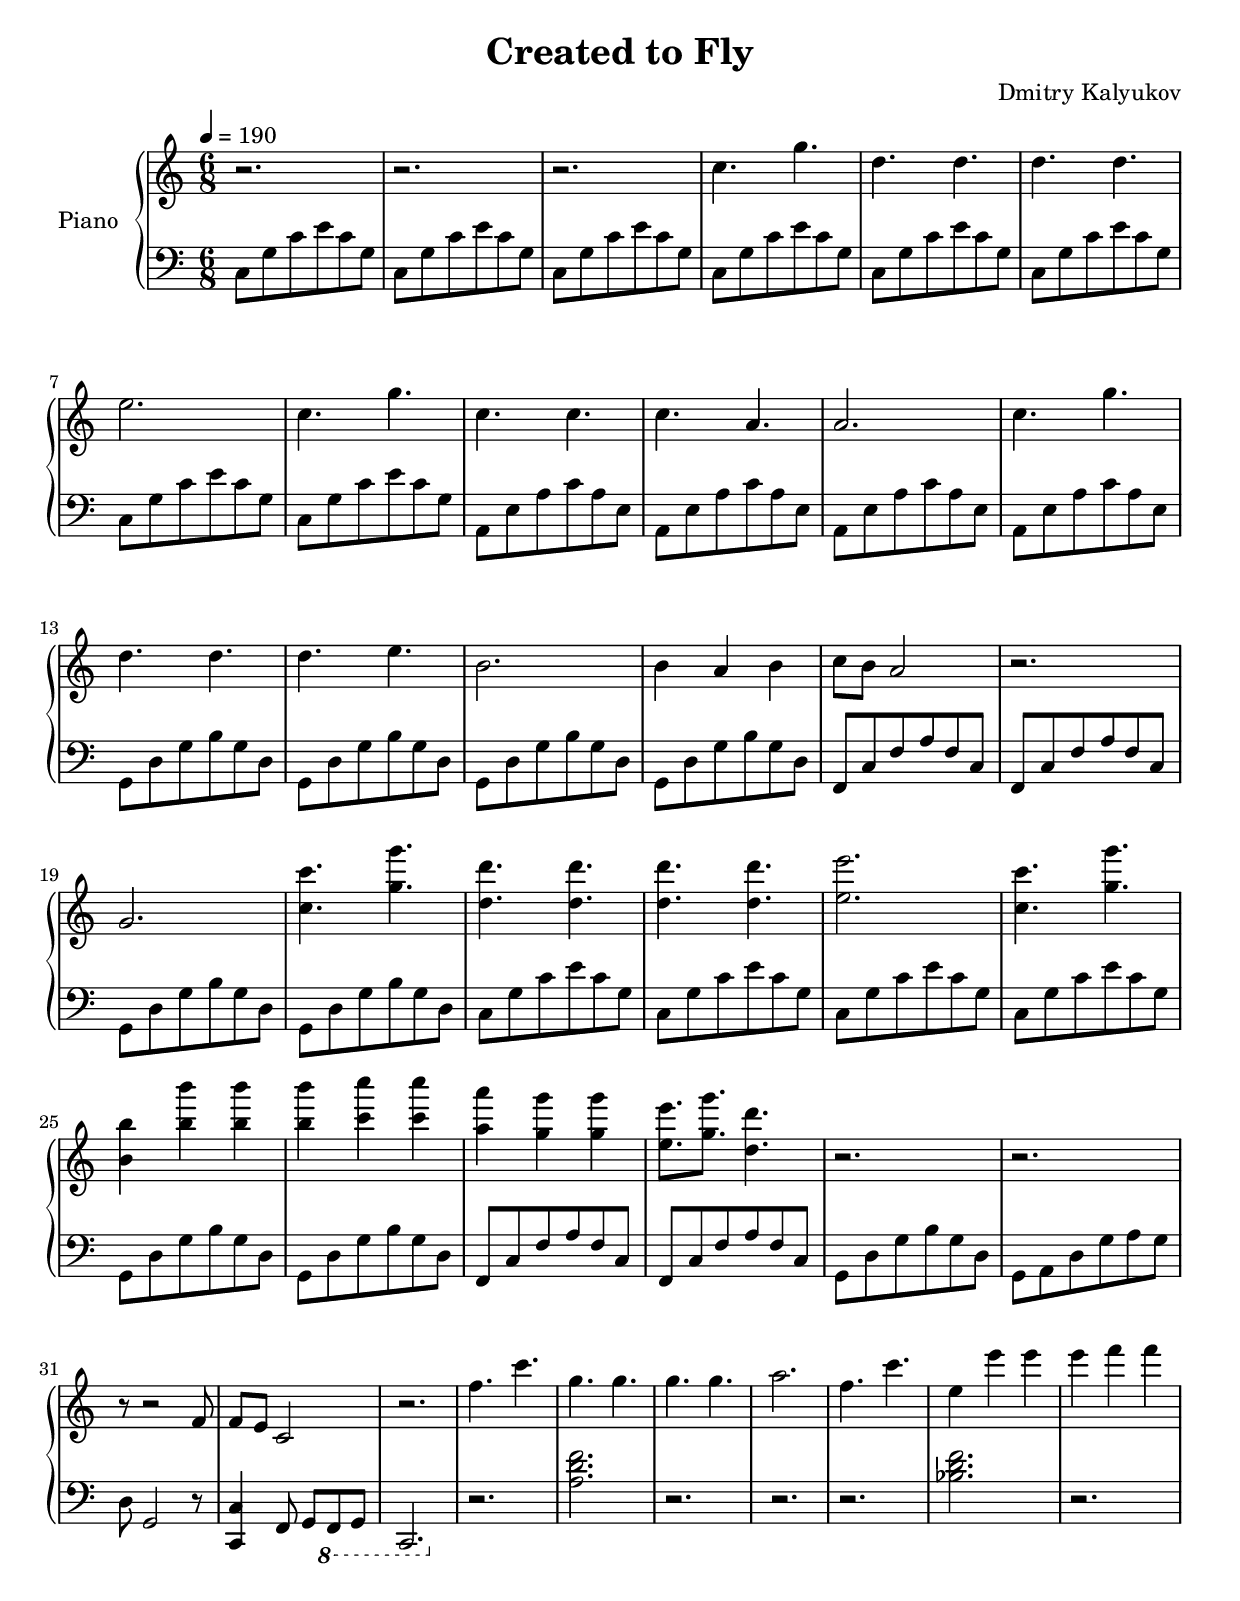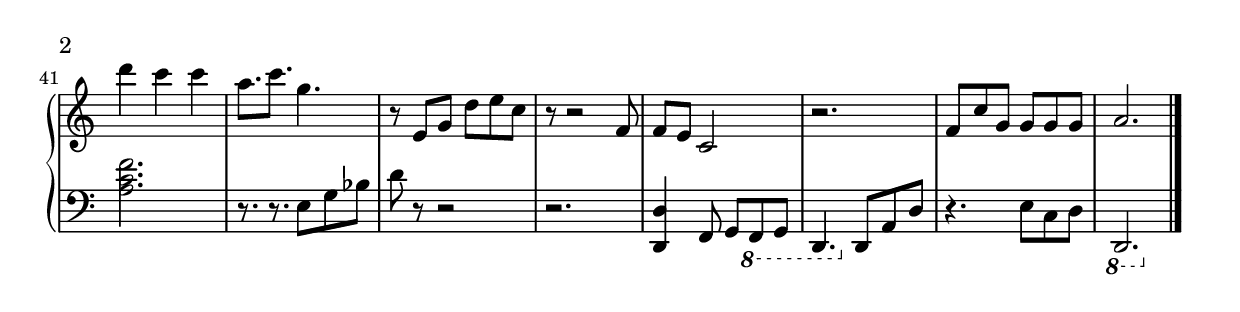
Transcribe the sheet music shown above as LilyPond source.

\version "2.20.0"

\header {
  title = "Created to Fly"
  composer = "Dmitry Kalyukov"
  instruments = "piano"
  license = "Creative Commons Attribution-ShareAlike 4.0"
  date = "Aug 21, 2020"
}

\paper {
  top-margin = 1.5\cm
  bottom-margin = 2\cm
}

pianoUpper = \relative c'' {
  r2.
  r2.
  r2.
  c4. g'

  d4. d
  d4. d
  e2.
  c4. g'

  c,4. c
  c4. a
  a2.
  c4. g'

  d4. d
  d4. e
  b2.
  b4 a b

  c8 b a2
  r2.
  g2.
  <c c'>4. <g' g'>

  <d d'>4. <d d'>
  <d d'>4. <d d'>
  <e e'>2.
  <c c'>4. <g' g'>

  <b, b'>4 <b' b'> <b b'>
  <b b'> <c c'> <c c'>
  <a a'> <g g'> <g g'>
  <e e'>8. <g g'> <d d'>4.

  r2.
  r2.

  r8 r2 f,8
  f e c2
  r2.

  f'4. c'
  g4. g
  g4. g
  a2.

  f4. c'
  e,4 e' e
  e f f
  d c c
  a8. c8. g4.

  r8 e, g d' e c
  r8 r2 f,8
  f8 e c2

  r2.

  f8 c'
  g8 g
  g8 g
  a2.
}

pianoLower = \relative c {
  c8[ g' c e c g]
  c,8[ g' c e c g]
  c,8[ g' c e c g]
  c,8[ g' c e c g]

  c,8[ g' c e c g]
  c,8[ g' c e c g]
  c,8[ g' c e c g]
  c,8[ g' c e c g]

  a,8[ e' a c a e]
  a,8[ e' a c a e]
  a,8[ e' a c a e]
  a,8[ e' a c a e]

  g,8[ d' g b g d]
  g,8[ d' g b g d]
  g,8[ d' g b g d]
  g,8[ d' g b g d]

  f,8[ c' f a f c]
  f,8[ c' f a f c]
  g8[ d' g b g d]
  g,8[ d' g b g d]

  c8[ g' c e c g]
  c,8[ g' c e c g]
  c,8[ g' c e c g]
  c,8[ g' c e c g]

  g,8[ d' g b g d]
  g,8[ d' g b g d]
  f,8[ c' f a f c]
  f,8[ c' f a f c]

  g8[ d' g b g d]
  g,8[ a d g a g]

  d8 g,2 r8
  <c, c'>4
  f8 g \ottava -1 f, g
  c,2. \ottava 0

  r2.
  <a''' d f>2.
  r2.
  r2.

  r2.
  <bes d f>2.
  r2.
  <a c f>2.
  r8. r8. e8 g bes8
  d r8 r2

  r2.

  <d,, d'>4 f8 g
  \ottava -1 f,8 g
  d4. \ottava 0 d'8 a' d
  r4. e8 c d
  \ottava -1 d,,2. \ottava 0
}


upper = \relative c'' {
  \clef treble
  \time 6/8
  \tempo 4 = 190
  \pianoUpper
  \bar "|."
}

lower = \relative c {
  \clef bass
  \pianoLower
}

\score {
  \new PianoStaff <<
    \set PianoStaff.instrumentName = "Piano"
    \new Staff = "upper" \upper
    \new Staff = "lower" \lower
  >>
  \layout { }
  \midi { }
}
